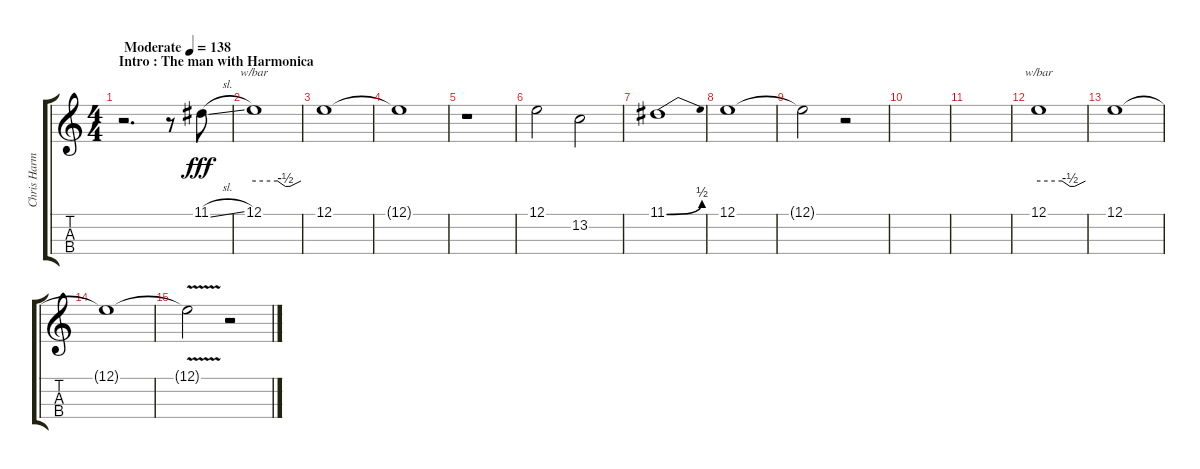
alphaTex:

\track ("Chris Harmonica" "Chris Harm") {instrument harmonica}
\staff {score tabs}
\tuning (E4 B3 G3 D3) {hide}
\ts (4 4)
\section ("" "Intro : The man with Harmonica ")
\tempo (138 "Moderate")
\clef g2
\ks c
r.2{d dy fff instrument harmonica} r.8 11.1{sl}.8 |
12.1.1{tbe (custom default 0 0 30 0 40 -2 46 -2 60 0)} |
12.1.1 |
12.1{t}.1{volume 6 balance 0} |
r.1 |
12.1.2{volume 13 balance 8} 13.2.2 |
11.1{be (bend 0 0 60 2)}.1 |
12.1.1 |
12.1{t}.2 r.2 |
|
|
12.1.1{tbe (custom default 0 0 30 0 40 -2 46 -2 60 0)} |
12.1.1 |
12.1{t}.1{volume 6 balance 0} |
12.1{v t}.2 r.2
